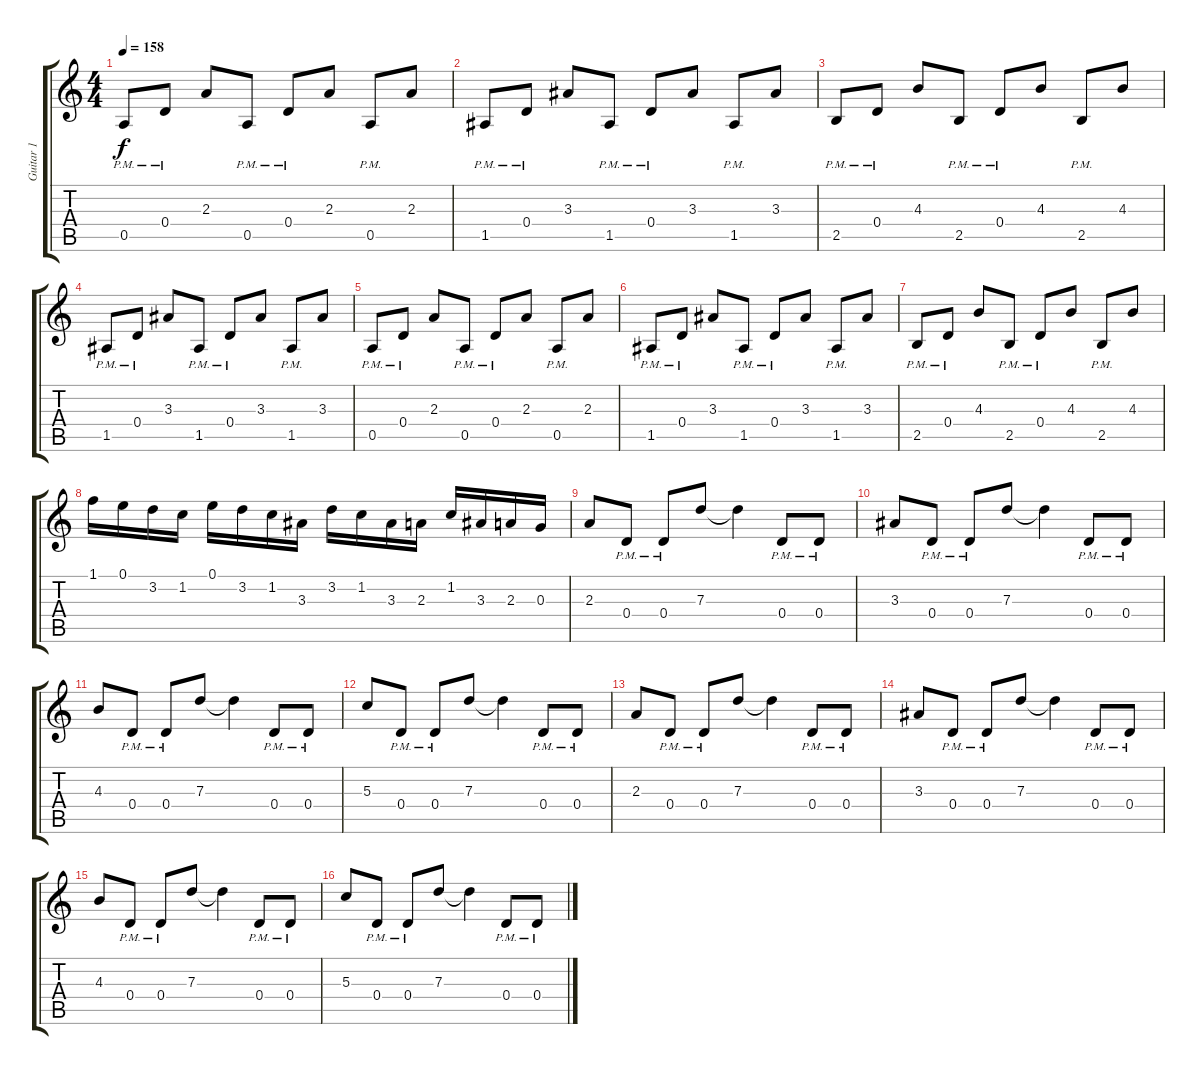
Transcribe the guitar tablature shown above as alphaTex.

\track ("Guitar 1" "Guitar 1") {instrument overdrivenguitar}
\staff {score tabs}
\tuning (E4 B3 G3 D3 A2 E2) {hide}
\ts (4 4)
\tempo 158
\clef g2
\ks c
0.5{pm}.8{dy f} 0.4{pm}.8 2.3.8 0.5{pm}.8 0.4{pm}.8 2.3.8 0.5{pm}.8 2.3.8 |
1.5{pm}.8 0.4{pm}.8 3.3.8 1.5{pm}.8 0.4{pm}.8 3.3.8 1.5{pm}.8 3.3.8 |
2.5{pm}.8 0.4{pm}.8 4.3.8 2.5{pm}.8 0.4{pm}.8 4.3.8 2.5{pm}.8 4.3.8 |
1.5{pm}.8 0.4{pm}.8 3.3.8 1.5{pm}.8 0.4{pm}.8 3.3.8 1.5{pm}.8 3.3.8 |
0.5{pm}.8 0.4{pm}.8 2.3.8 0.5{pm}.8 0.4{pm}.8 2.3.8 0.5{pm}.8 2.3.8 |
1.5{pm}.8 0.4{pm}.8 3.3.8 1.5{pm}.8 0.4{pm}.8 3.3.8 1.5{pm}.8 3.3.8 |
2.5{pm}.8 0.4{pm}.8 4.3.8 2.5{pm}.8 0.4{pm}.8 4.3.8 2.5{pm}.8 4.3.8 |
1.1.16 0.1.16 3.2.16 1.2.16 0.1.16 3.2.16 1.2.16 3.3.16 3.2.16 1.2.16 3.3.16 2.3.16 1.2.16 3.3.16 2.3.16 0.3.16 |
2.3.8 0.4{pm}.8 0.4{pm}.8 7.3.8 7.3{t}.4 0.4{pm}.8 0.4{pm}.8 |
3.3.8 0.4{pm}.8 0.4{pm}.8 7.3.8 7.3{t}.4 0.4{pm}.8 0.4{pm}.8 |
4.3.8 0.4{pm}.8 0.4{pm}.8 7.3.8 7.3{t}.4 0.4{pm}.8 0.4{pm}.8 |
5.3.8 0.4{pm}.8 0.4{pm}.8 7.3.8 7.3{t}.4 0.4{pm}.8 0.4{pm}.8 |
2.3.8 0.4{pm}.8 0.4{pm}.8 7.3.8 7.3{t}.4 0.4{pm}.8 0.4{pm}.8 |
3.3.8 0.4{pm}.8 0.4{pm}.8 7.3.8 7.3{t}.4 0.4{pm}.8 0.4{pm}.8 |
4.3.8 0.4{pm}.8 0.4{pm}.8 7.3.8 7.3{t}.4 0.4{pm}.8 0.4{pm}.8 |
5.3.8 0.4{pm}.8 0.4{pm}.8 7.3.8 7.3{t}.4 0.4{pm}.8 0.4{pm}.8
